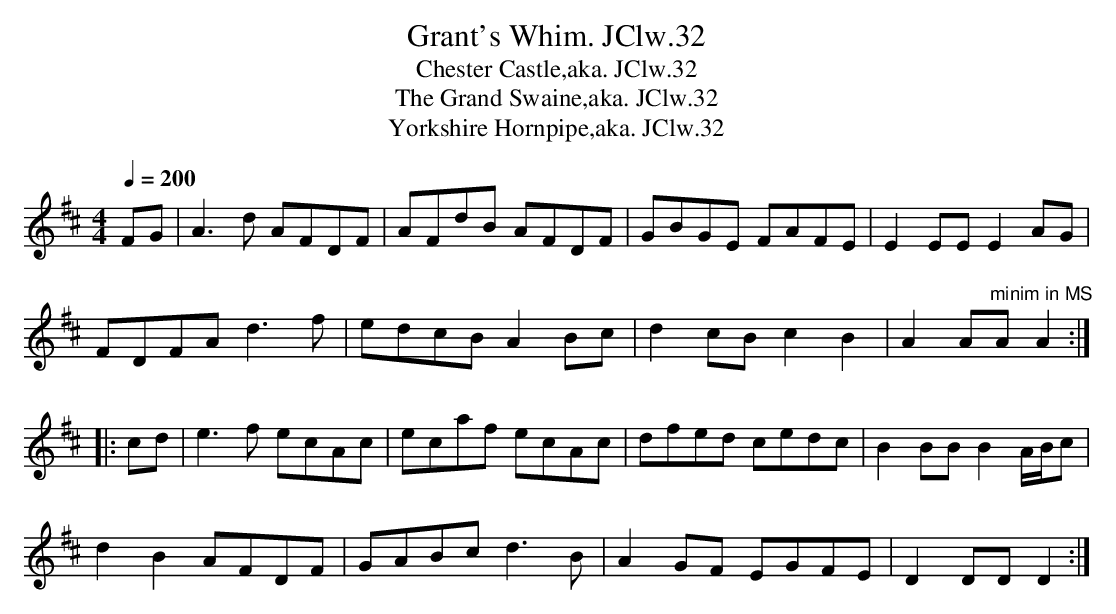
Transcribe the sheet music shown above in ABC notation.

X:1
T:Grant's Whim. JClw.32
T:Chester Castle,aka. JClw.32
T:Grand Swaine,aka. JClw.32, The
T:Yorkshire Hornpipe,aka. JClw.32
M:4/4
L:1/8
Q:1/4=200
K:D
FG|A3d AFDF|AFdB AFDF|GBGE FAFE|E2EEE2 AG|
FDFA d3f|edcB A2Bc|d2 cB c2B2|A2A"minim in MS"AA2:|
|:cd|e3f ecAc|ecaf ecAc|dfed cedc|B2BBB2 A/B/c|
d2B2AFDF|GABc d3B|A2GF EGFE|D2DDD2:|
